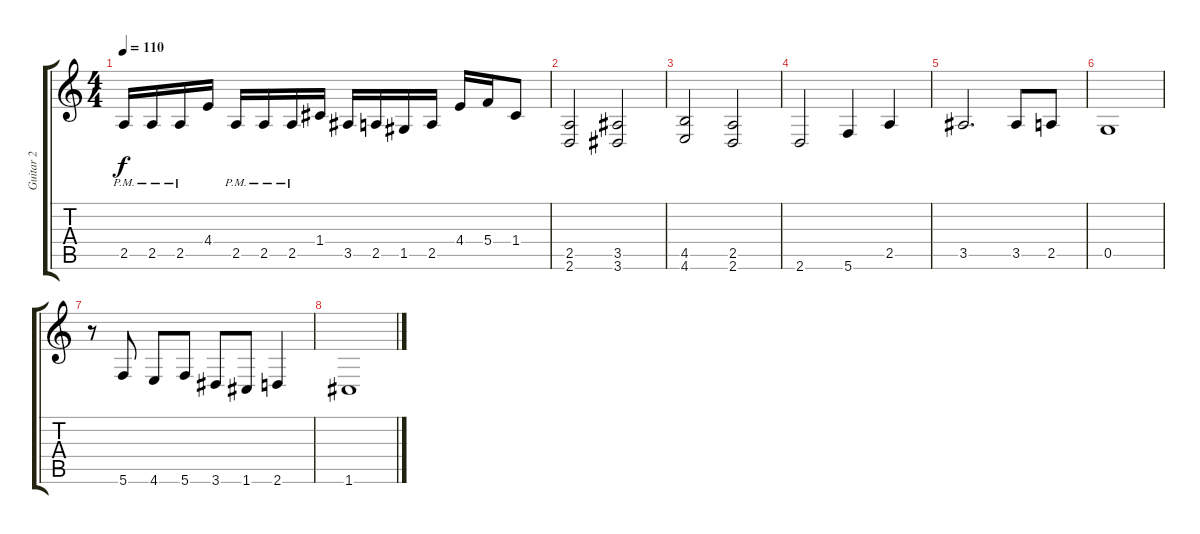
\track ("Guitar 2" "Guitar 2") {instrument distortionguitar}
\staff {score tabs}
\tuning (D4 A3 F3 C3 G2 C2) {hide}
\ts (4 4)
\tempo 110
\clef g2
\ks c
2.5{pm}.16{dy f} 2.5{pm}.16 2.5{pm}.16 4.4.16 2.5{pm}.16 2.5{pm}.16 2.5{pm}.16 1.4.16 3.5.16 2.5.16 1.5.16 2.5.16 4.4.16 5.4.16 1.4.8 |
(2.5 2.6).2 (3.5 3.6).2 |
(4.5 4.6).2 (2.5 2.6).2 |
2.6.2 5.6.4 2.5.4 |
3.5.2{d} 3.5.8 2.5.8 |
0.5.1 |
r.8 5.6.8 4.6.8 5.6.8 3.6.8 1.6.8 2.6.4 |
1.6.1
